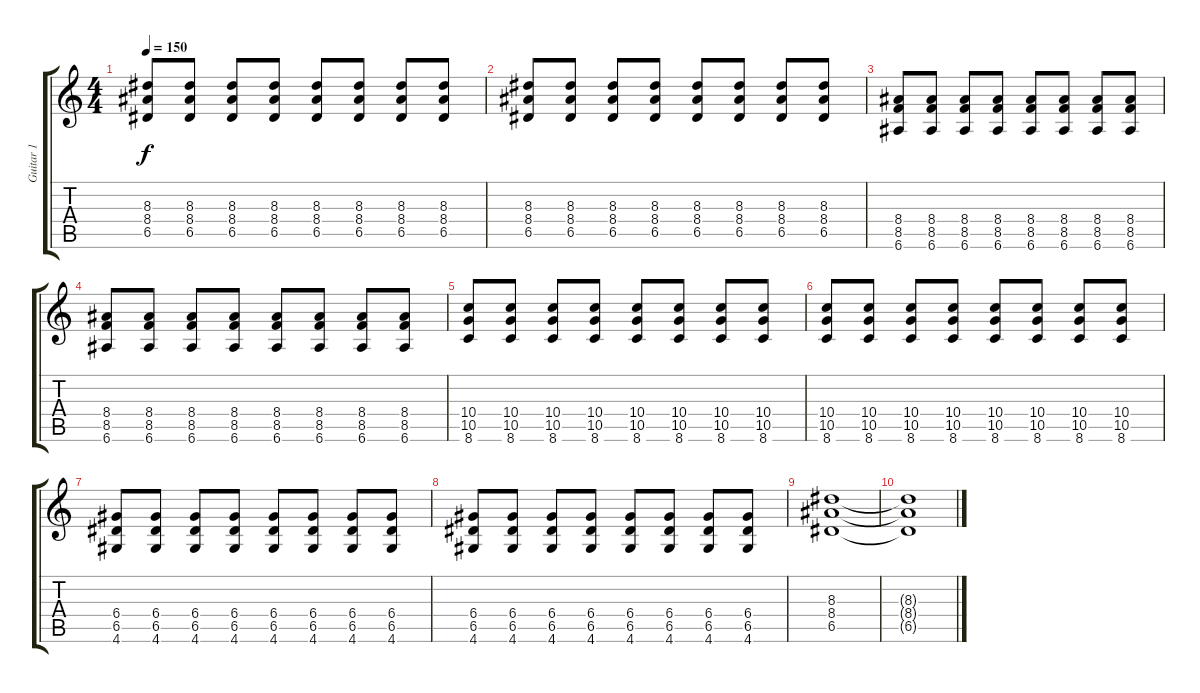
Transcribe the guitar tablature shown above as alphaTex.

\track ("Guitar 1" "Guitar 1") {instrument distortionguitar}
\staff {score tabs}
\tuning (E4 B3 G3 D3 A2 E2) {hide}
\ts (4 4)
\tempo 150
\clef g2
\ks c
(8.3 8.4 6.5).8{dy f} (8.3 8.4 6.5).8 (8.3 8.4 6.5).8 (8.3 8.4 6.5).8 (8.3 8.4 6.5).8 (8.3 8.4 6.5).8 (8.3 8.4 6.5).8 (8.3 8.4 6.5).8 |
(8.3 8.4 6.5).8 (8.3 8.4 6.5).8 (8.3 8.4 6.5).8 (8.3 8.4 6.5).8 (8.3 8.4 6.5).8 (8.3 8.4 6.5).8 (8.3 8.4 6.5).8 (8.3 8.4 6.5).8 |
(8.4 8.5 6.6).8 (8.4 8.5 6.6).8 (8.4 8.5 6.6).8 (8.4 8.5 6.6).8 (8.4 8.5 6.6).8 (8.4 8.5 6.6).8 (8.4 8.5 6.6).8 (8.4 8.5 6.6).8 |
(8.4 8.5 6.6).8 (8.4 8.5 6.6).8 (8.4 8.5 6.6).8 (8.4 8.5 6.6).8 (8.4 8.5 6.6).8 (8.4 8.5 6.6).8 (8.4 8.5 6.6).8 (8.4 8.5 6.6).8 |
(10.4 10.5 8.6).8 (10.4 10.5 8.6).8 (10.4 10.5 8.6).8 (10.4 10.5 8.6).8 (10.4 10.5 8.6).8 (10.4 10.5 8.6).8 (10.4 10.5 8.6).8 (10.4 10.5 8.6).8 |
(10.4 10.5 8.6).8 (10.4 10.5 8.6).8 (10.4 10.5 8.6).8 (10.4 10.5 8.6).8 (10.4 10.5 8.6).8 (10.4 10.5 8.6).8 (10.4 10.5 8.6).8 (10.4 10.5 8.6).8 |
(6.4 6.5 4.6).8 (6.4 6.5 4.6).8 (6.4 6.5 4.6).8 (6.4 6.5 4.6).8 (6.4 6.5 4.6).8 (6.4 6.5 4.6).8 (6.4 6.5 4.6).8 (6.4 6.5 4.6).8 |
(6.4 6.5 4.6).8 (6.4 6.5 4.6).8 (6.4 6.5 4.6).8 (6.4 6.5 4.6).8 (6.4 6.5 4.6).8 (6.4 6.5 4.6).8 (6.4 6.5 4.6).8 (6.4 6.5 4.6).8 |
(8.3 8.4 6.5).1 |
(8.3{t} 8.4{t} 6.5{t}).1
